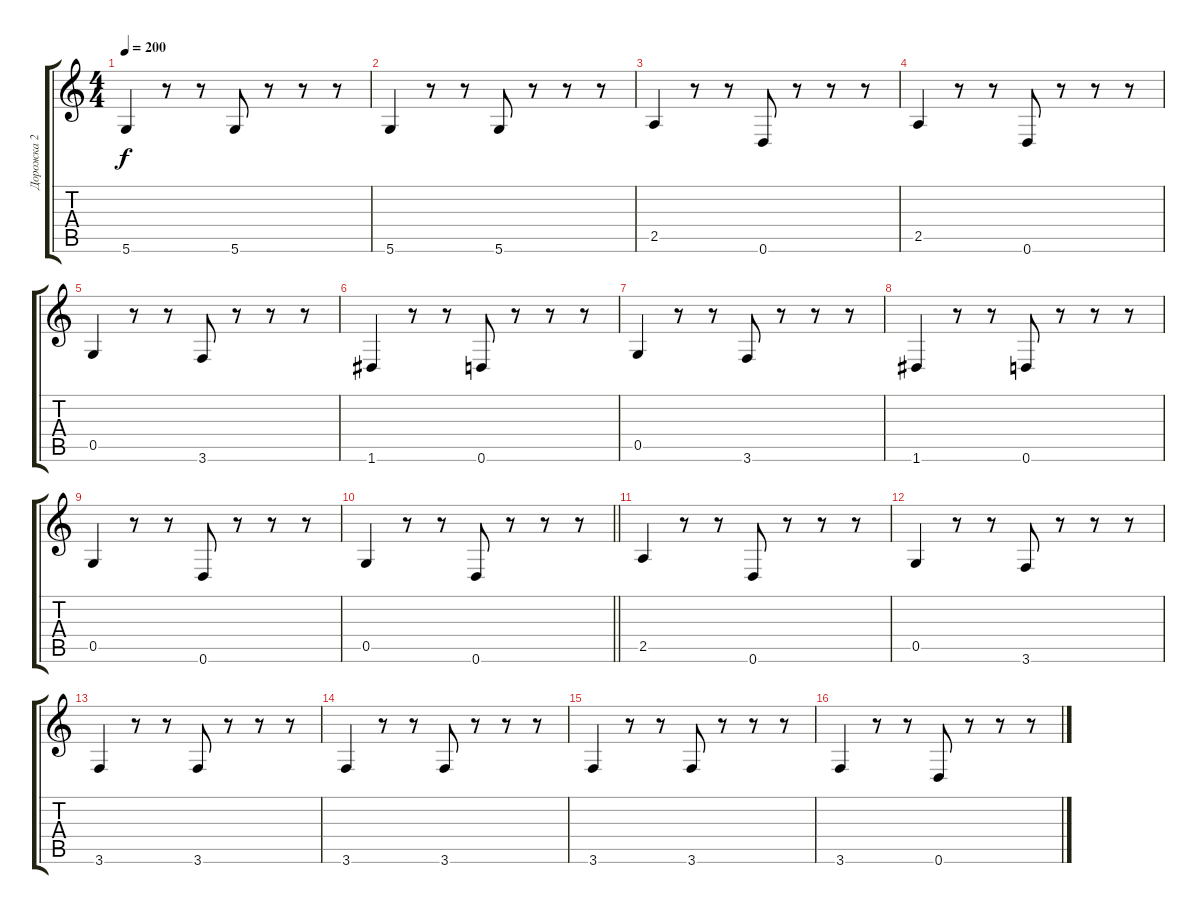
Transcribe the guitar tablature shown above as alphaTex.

\track ("Дорожка 2" "Дорожка 2") {instrument acousticbass}
\staff {score tabs}
\tuning (D4 B3 G3 D3 G2 D2) {hide}
\ts (4 4)
\tempo 200
\clef g2
\ks c
5.6.4{dy f} r.8 r.8 5.6.8 r.8 r.8 r.8 |
5.6.4 r.8 r.8 5.6.8 r.8 r.8 r.8 |
2.5.4 r.8 r.8 0.6.8 r.8 r.8 r.8 |
2.5.4 r.8 r.8 0.6.8 r.8 r.8 r.8 |
0.5.4 r.8 r.8 3.6.8 r.8 r.8 r.8 |
1.6.4 r.8 r.8 0.6.8 r.8 r.8 r.8 |
0.5.4 r.8 r.8 3.6.8 r.8 r.8 r.8 |
1.6.4 r.8 r.8 0.6.8 r.8 r.8 r.8 |
0.5.4 r.8 r.8 0.6.8 r.8 r.8 r.8 |
\barLineRight lightlight
0.5.4 r.8 r.8 0.6.8 r.8 r.8 r.8 |
2.5.4 r.8 r.8 0.6.8 r.8 r.8 r.8 |
0.5.4 r.8 r.8 3.6.8 r.8 r.8 r.8 |
3.6.4 r.8 r.8 3.6.8 r.8 r.8 r.8 |
3.6.4 r.8 r.8 3.6.8 r.8 r.8 r.8 |
3.6.4 r.8 r.8 3.6.8 r.8 r.8 r.8 |
3.6.4 r.8 r.8 0.6.8 r.8 r.8 r.8
